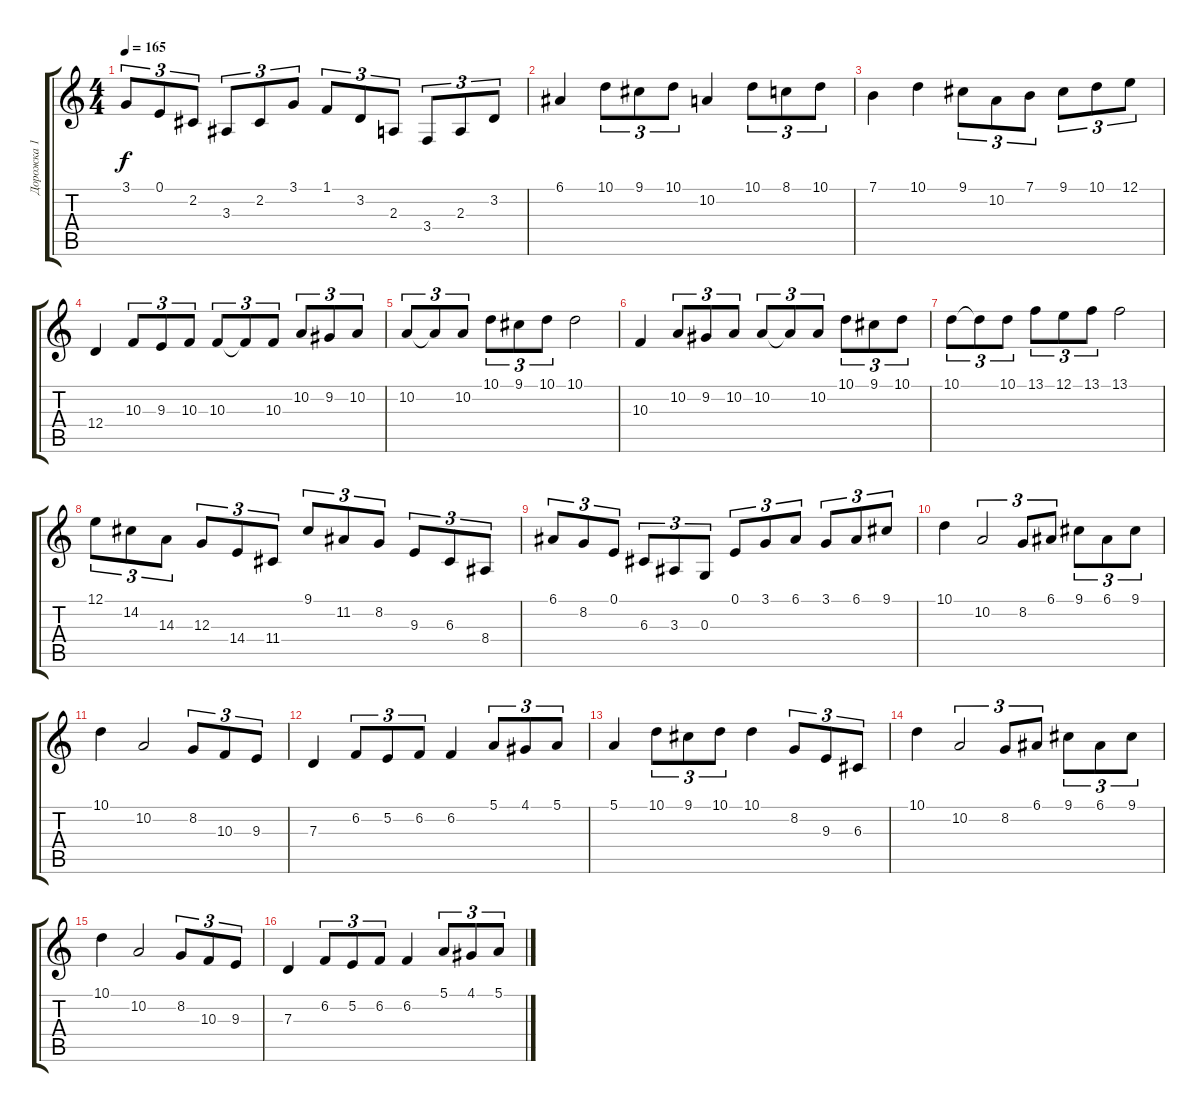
\track ("Дорожка 1" "Дорожка 1") {instrument lead2sawtooth}
\staff {score tabs}
\tuning (E4 B3 G3 D3 A2 E2) {hide}
\ts (4 4)
\tempo 165
\clef g2
\ks c
3.1.8{tu (3 2) dy f} 0.1.8{tu (3 2)} 2.2.8{tu (3 2)} 3.3.8{tu (3 2)} 2.2.8{tu (3 2)} 3.1.8{tu (3 2)} 1.1.8{tu (3 2)} 3.2.8{tu (3 2)} 2.3.8{tu (3 2)} 3.4.8{tu (3 2)} 2.3.8{tu (3 2)} 3.2.8{tu (3 2)} |
6.1.4 10.1.8{tu (3 2)} 9.1.8{tu (3 2)} 10.1.8{tu (3 2)} 10.2.4 10.1.8{tu (3 2)} 8.1.8{tu (3 2)} 10.1.8{tu (3 2)} |
7.1.4 10.1.4 9.1.8{tu (3 2)} 10.2.8{tu (3 2)} 7.1.8{tu (3 2)} 9.1.8{tu (3 2)} 10.1.8{tu (3 2)} 12.1.8{tu (3 2)} |
12.4.4 10.3.8{tu (3 2)} 9.3.8{tu (3 2)} 10.3.8{tu (3 2)} 10.3.8{tu (3 2)} 10.3{t}.8{tu (3 2)} 10.3.8{tu (3 2)} 10.2.8{tu (3 2)} 9.2.8{tu (3 2)} 10.2.8{tu (3 2)} |
10.2.8{tu (3 2)} 10.2{t}.8{tu (3 2)} 10.2.8{tu (3 2)} 10.1.8{tu (3 2)} 9.1.8{tu (3 2)} 10.1.8{tu (3 2)} 10.1.2 |
10.3.4 10.2.8{tu (3 2)} 9.2.8{tu (3 2)} 10.2.8{tu (3 2)} 10.2.8{tu (3 2)} 10.2{t}.8{tu (3 2)} 10.2.8{tu (3 2)} 10.1.8{tu (3 2)} 9.1.8{tu (3 2)} 10.1.8{tu (3 2)} |
10.1.8{tu (3 2)} 10.1{t}.8{tu (3 2)} 10.1.8{tu (3 2)} 13.1.8{tu (3 2)} 12.1.8{tu (3 2)} 13.1.8{tu (3 2)} 13.1.2 |
12.1.8{tu (3 2)} 14.2.8{tu (3 2)} 14.3.8{tu (3 2)} 12.3.8{tu (3 2)} 14.4.8{tu (3 2)} 11.4.8{tu (3 2)} 9.1.8{tu (3 2)} 11.2.8{tu (3 2)} 8.2.8{tu (3 2)} 9.3.8{tu (3 2)} 6.3.8{tu (3 2)} 8.4.8{tu (3 2)} |
6.1.8{tu (3 2)} 8.2.8{tu (3 2)} 0.1.8{tu (3 2)} 6.3.8{tu (3 2)} 3.3.8{tu (3 2)} 0.3.8{tu (3 2)} 0.1.8{tu (3 2)} 3.1.8{tu (3 2)} 6.1.8{tu (3 2)} 3.1.8{tu (3 2)} 6.1.8{tu (3 2)} 9.1.8{tu (3 2)} |
10.1.4 10.2.2{tu (3 2)} 8.2.8{tu (3 2)} 6.1.8{tu (3 2)} 9.1.8{tu (3 2)} 6.1.8{tu (3 2)} 9.1.8{tu (3 2)} |
10.1.4 10.2.2 8.2.8{tu (3 2)} 10.3.8{tu (3 2)} 9.3.8{tu (3 2)} |
7.3.4 6.2.8{tu (3 2)} 5.2.8{tu (3 2)} 6.2.8{tu (3 2)} 6.2.4 5.1.8{tu (3 2)} 4.1.8{tu (3 2)} 5.1.8{tu (3 2)} |
5.1.4 10.1.8{tu (3 2)} 9.1.8{tu (3 2)} 10.1.8{tu (3 2)} 10.1.4 8.2.8{tu (3 2)} 9.3.8{tu (3 2)} 6.3.8{tu (3 2)} |
10.1.4 10.2.2{tu (3 2)} 8.2.8{tu (3 2)} 6.1.8{tu (3 2)} 9.1.8{tu (3 2)} 6.1.8{tu (3 2)} 9.1.8{tu (3 2)} |
10.1.4 10.2.2 8.2.8{tu (3 2)} 10.3.8{tu (3 2)} 9.3.8{tu (3 2)} |
7.3.4 6.2.8{tu (3 2)} 5.2.8{tu (3 2)} 6.2.8{tu (3 2)} 6.2.4 5.1.8{tu (3 2)} 4.1.8{tu (3 2)} 5.1.8{tu (3 2)}
